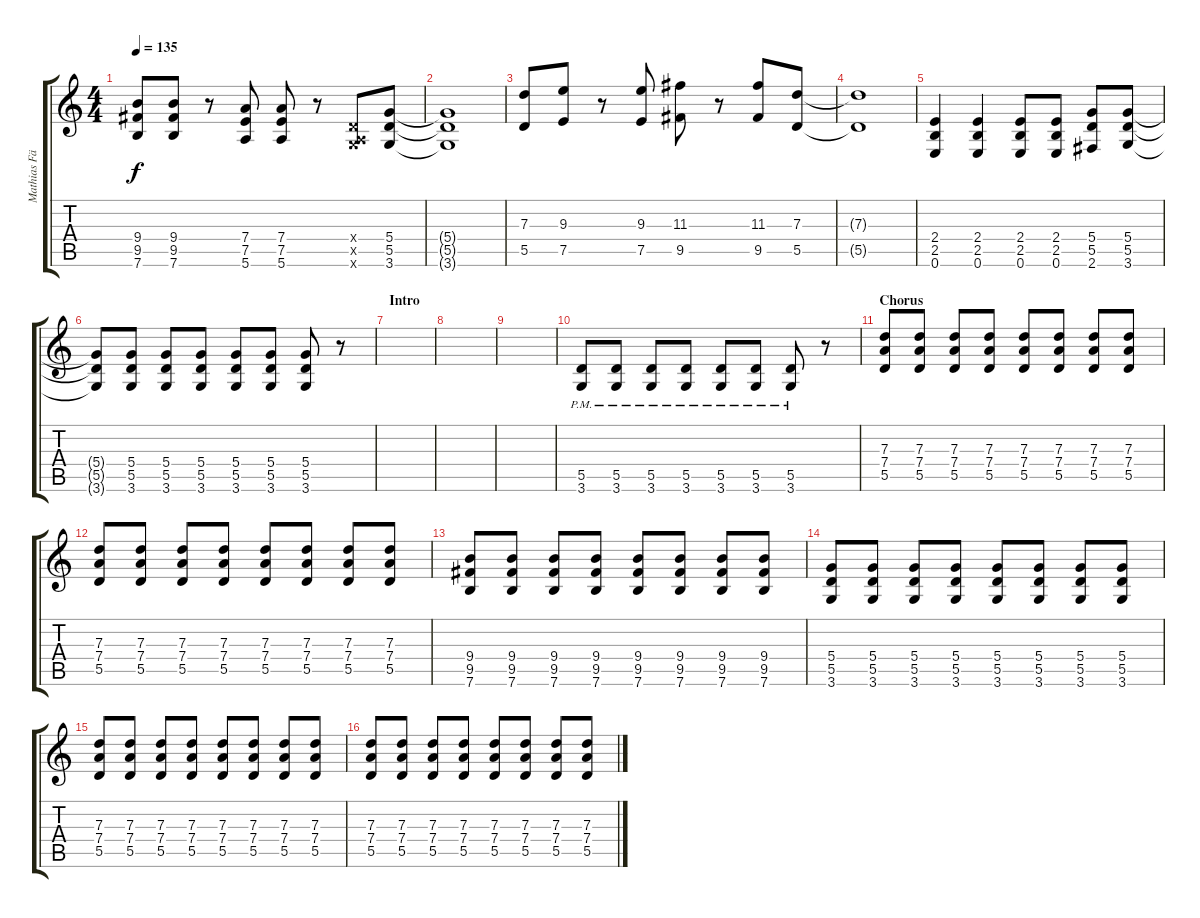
\track ("Mathias Färm" "Mathias Fä") {instrument distortionguitar}
\staff {score tabs}
\tuning (E4 B3 G3 D3 A2 E2) {hide}
\ts (4 4)
\tempo 135
\clef g2
\ks c
(9.4 9.5 7.6).8{dy f} (9.4 9.5 7.6).8 r.8 (7.4 7.5 5.6).8 (7.4 7.5 5.6).8 r.8 (0.4{x} 0.5{x} 3.6{x}).8 (5.4 5.5 3.6).8 |
(5.4{t} 5.5{t} 3.6{t}).1 |
(7.3 5.5).8 (9.3 7.5).8 r.8 (9.3 7.5).8 (11.3 9.5).8 r.8 (11.3 9.5).8 (7.3 5.5).8 |
(7.3{t} 5.5{t}).1 |
(2.4 2.5 0.6).4 (2.4 2.5 0.6).4 (2.4 2.5 0.6).8 (2.4 2.5 0.6).8 (5.4 5.5 2.6).8 (5.4 5.5 3.6).8 |
(5.4{t} 5.5{t} 3.6{t}).8 (5.4 5.5 3.6).8 (5.4 5.5 3.6).8 (5.4 5.5 3.6).8 (5.4 5.5 3.6).8 (5.4 5.5 3.6).8 (5.4 5.5 3.6).8 r.8 |
\section ("" "Intro")
|
|
|
(5.5{pm} 3.6{pm}).8 (5.5{pm} 3.6{pm}).8 (5.5{pm} 3.6{pm}).8 (5.5{pm} 3.6{pm}).8 (5.5{pm} 3.6{pm}).8 (5.5{pm} 3.6{pm}).8 (5.5{pm} 3.6{pm}).8 r.8 |
\section ("" "Chorus")
(7.3 7.4 5.5).8 (7.3 7.4 5.5).8 (7.3 7.4 5.5).8 (7.3 7.4 5.5).8 (7.3 7.4 5.5).8 (7.3 7.4 5.5).8 (7.3 7.4 5.5).8 (7.3 7.4 5.5).8 |
(7.3 7.4 5.5).8 (7.3 7.4 5.5).8 (7.3 7.4 5.5).8 (7.3 7.4 5.5).8 (7.3 7.4 5.5).8 (7.3 7.4 5.5).8 (7.3 7.4 5.5).8 (7.3 7.4 5.5).8 |
(9.4 9.5 7.6).8 (9.4 9.5 7.6).8 (9.4 9.5 7.6).8 (9.4 9.5 7.6).8 (9.4 9.5 7.6).8 (9.4 9.5 7.6).8 (9.4 9.5 7.6).8 (9.4 9.5 7.6).8 |
(5.4 5.5 3.6).8 (5.4 5.5 3.6).8 (5.4 5.5 3.6).8 (5.4 5.5 3.6).8 (5.4 5.5 3.6).8 (5.4 5.5 3.6).8 (5.4 5.5 3.6).8 (5.4 5.5 3.6).8 |
(7.3 7.4 5.5).8 (7.3 7.4 5.5).8 (7.3 7.4 5.5).8 (7.3 7.4 5.5).8 (7.3 7.4 5.5).8 (7.3 7.4 5.5).8 (7.3 7.4 5.5).8 (7.3 7.4 5.5).8 |
(7.3 7.4 5.5).8 (7.3 7.4 5.5).8 (7.3 7.4 5.5).8 (7.3 7.4 5.5).8 (7.3 7.4 5.5).8 (7.3 7.4 5.5).8 (7.3 7.4 5.5).8 (7.3 7.4 5.5).8
